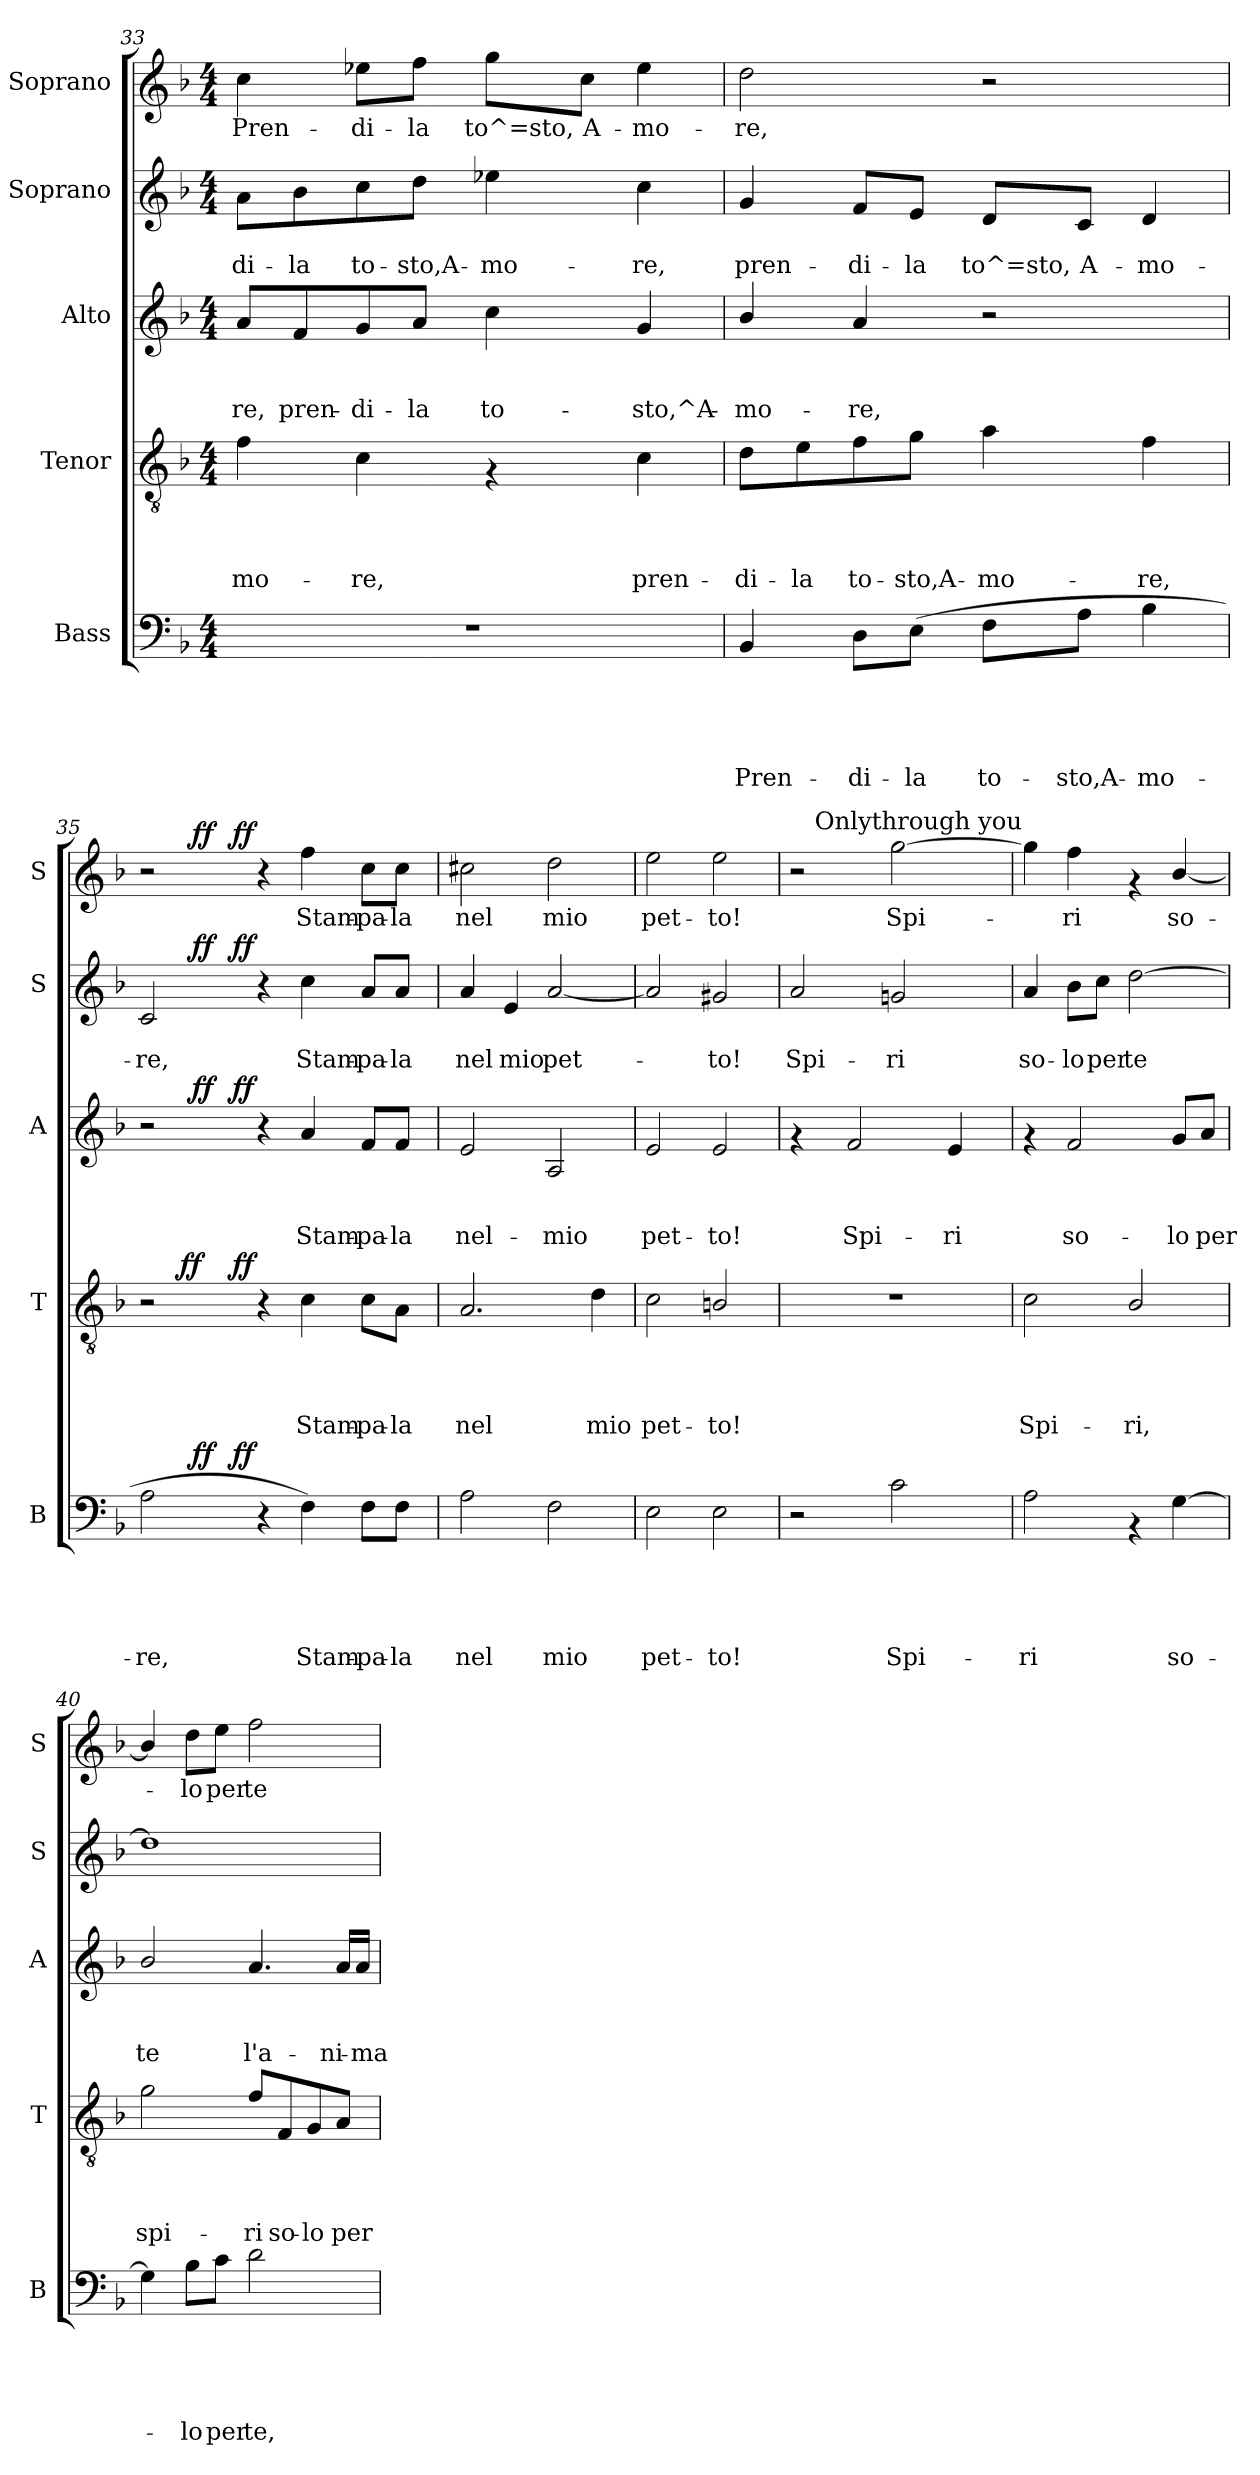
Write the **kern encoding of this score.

**kern	**text	**text	**text	**text	**text	**dynam	**kern	**text	**text	**text	**text	**dynam	**kern	**text	**text	**text	**dynam	**kern	**text	**text	**dynam	**kern	**text	**dynam
*part5	*part5	*part5	*part5	*part5	*part5	*part5	*part4	*part4	*part4	*part4	*part4	*part4	*part3	*part3	*part3	*part3	*part3	*part2	*part2	*part2	*part2	*part1	*part1	*part1
*staff5	*staff5	*staff5	*staff5	*staff5	*staff5	*staff5	*staff4	*staff4	*staff4	*staff4	*staff4	*staff4	*staff3	*staff3	*staff3	*staff3	*staff3	*staff2	*staff2	*staff2	*staff2	*staff1	*staff1	*staff1
*I"Bass	*	*	*	*	*	*	*I"Tenor	*	*	*	*	*	*I"Alto	*	*	*	*	*I"Soprano	*	*	*	*I"Soprano	*	*
*I'B	*	*	*	*	*	*	*I'T	*	*	*	*	*	*I'A	*	*	*	*	*I'S	*	*	*	*I'S	*	*
*clefF4	*	*	*	*	*	*	*clefGv2	*	*	*	*	*	*clefG2	*	*	*	*	*clefG2	*	*	*	*clefG2	*	*
*k[b-]	*	*	*	*	*	*	*k[b-]	*	*	*	*	*	*k[b-]	*	*	*	*	*k[b-]	*	*	*	*k[b-]	*	*
*F:	*	*	*	*	*	*	*F:	*	*	*	*	*	*F:	*	*	*	*	*F:	*	*	*	*F:	*	*
*M4/4	*	*	*	*	*	*	*M4/4	*	*	*	*	*	*M4/4	*	*	*	*	*M4/4	*	*	*	*M4/4	*	*
=33	=33	=33	=33	=33	=33	=33	=33	=33	=33	=33	=33	=33	=33	=33	=33	=33	=33	=33	=33	=33	=33	=33	=33	=33
!	!	!	!	!	!	!	!	!	!	!	!LO:LY:b	!	!	!	!	!LO:LY:b	!	!	!	!LO:LY:b	!	!	!LO:LY:b	!
1r	.	.	.	.	.	.	4f\	.	.	.	-mo-	.	8a/L	.	.	-re,	.	8a\L	.	-di-	.	4cc\	Pren-	.
!	!	!	!	!	!	!	!	!	!	!	!	!	!	!	!	!LO:LY:b	!	!	!	!LO:LY:b	!	!	!	!
.	.	.	.	.	.	.	.	.	.	.	.	.	8f/	.	.	pren-	.	8b-\	.	-la	.	.	.	.
!	!	!	!	!	!	!	!	!	!	!	!LO:LY:b	!	!	!	!	!LO:LY:b	!	!	!	!LO:LY:b	!	!	!LO:LY:b	!
.	.	.	.	.	.	.	4c\	.	.	.	-re,	.	8g/	.	.	-di-	.	8cc\	.	to-	.	8ee-X\L	-di-	.
!	!	!	!	!	!	!	!	!	!	!	!	!	!	!	!	!LO:LY:b	!	!	!	!LO:LY:b	!	!	!LO:LY:b	!
.	.	.	.	.	.	.	.	.	.	.	.	.	8a/J	.	.	-la	.	8dd\J	.	-sto,A-	.	8ff\J	-la	.
!	!	!	!	!	!	!	!	!	!	!	!	!	!	!	!	!LO:LY:b	!	!	!	!LO:LY:b	!	!	!LO:LY:b	!
.	.	.	.	.	.	.	4rF	.	.	.	.	.	4cc\	.	.	to-	.	4ee-X\	.	-mo-	.	8gg\L	to^=sto,	.
!	!	!	!	!	!	!	!	!	!	!	!	!	!	!	!	!	!	!	!	!	!	!	!LO:LY:b	!
.	.	.	.	.	.	.	.	.	.	.	.	.	.	.	.	.	.	.	.	.	.	8cc\J	A-	.
!	!	!	!	!	!	!	!	!	!	!	!LO:LY:b	!	!	!	!	!LO:LY:b	!	!	!	!LO:LY:b	!	!	!LO:LY:b	!
.	.	.	.	.	.	.	4c\	.	.	.	pren-	.	4g/	.	.	-sto,^A-	.	4cc\	.	-re,	.	4ee-\	-mo-	.
=34	=34	=34	=34	=34	=34	=34	=34	=34	=34	=34	=34	=34	=34	=34	=34	=34	=34	=34	=34	=34	=34	=34	=34	=34
!	!	!	!	!	!LO:LY:b	!	!	!	!	!	!LO:LY:b	!	!	!	!	!LO:LY:b	!	!	!	!LO:LY:b	!	!	!LO:LY:b	!
4BB-/	.	.	.	.	Pren-	.	8d\L	.	.	.	-di-	.	4b-/	.	.	-mo-	.	4g/	.	pren-	.	2dd\	-re,	.
!	!	!	!	!	!	!	!	!	!	!	!LO:LY:b	!	!	!	!	!	!	!	!	!	!	!	!	!
.	.	.	.	.	.	.	8e\	.	.	.	-la	.	.	.	.	.	.	.	.	.	.	.	.	.
!	!	!	!	!	!LO:LY:b	!	!	!	!	!	!LO:LY:b	!	!	!	!	!LO:LY:b	!	!	!	!LO:LY:b	!	!	!	!
8D\L	.	.	.	.	-di-	.	8f\	.	.	.	to-	.	4a/	.	.	-re,	.	8f/L	.	-di-	.	.	.	.
!	!	!	!	!	!LO:LY:b	!	!	!	!	!	!LO:LY:b	!	!	!	!	!	!	!	!	!LO:LY:b	!	!	!	!
(>8E\J	.	.	.	.	-la	.	8g\J	.	.	.	-sto,A-	.	.	.	.	.	.	8e/J	.	-la	.	.	.	.
!	!	!	!	!	!LO:LY:b	!	!	!	!	!	!LO:LY:b	!	!	!	!	!	!	!	!	!LO:LY:b	!	!	!	!
8F\L	.	.	.	.	to-	.	4a\	.	.	.	-mo-	.	2r	.	.	.	.	8d/L	.	to^=sto,	.	2r	.	.
!	!	!	!	!	!LO:LY:b	!	!	!	!	!	!	!	!	!	!	!	!	!	!	!LO:LY:b	!	!	!	!
8A\J	.	.	.	.	-sto,A-	.	.	.	.	.	.	.	.	.	.	.	.	8c/J	.	A-	.	.	.	.
!	!	!	!	!	!LO:LY:b	!	!	!	!	!	!LO:LY:b	!	!	!	!	!	!	!	!	!LO:LY:b	!	!	!	!
4B-\	.	.	.	.	-mo-	.	4f\	.	.	.	-re,	.	.	.	.	.	.	4d/	.	-mo-	.	.	.	.
!!LO:PB:g=z
=35	=35	=35	=35	=35	=35	=35	=35	=35	=35	=35	=35	=35	=35	=35	=35	=35	=35	=35	=35	=35	=35	=35	=35	=35
!	!	!	!	!	!	!	!	!	!	!	!	!	!	!	!	!	!	!	!	!	!	!LO:TX:a:t=andstampheron mybreast!	!	!
!	!	!	!	!	!LO:LY:b	!	!	!	!	!	!	!	!	!	!	!	!	!	!	!LO:LY:b	!	!	!	!
*^	*	*	*	*	*	*	*^	*	*	*	*	*	*^	*	*	*	*	*^	*	*	*	*^	*	*
*	*^	*	*	*	*	*	*	*	*^	*	*	*	*	*	*	*^	*	*	*	*	*	*^	*	*	*	*	*^	*	*
2A\	4ryy	4ryy	.	.	.	.	-re,	.	2r	8..ryy	4ryy	.	.	.	.	.	2r	4ryy	4ryy	.	.	.	.	2c/	4ryy	4ryy	.	-re,	.	2r	4ryy	4ryy	.	.
!	!	!	!	!	!	!	!	!	!	!	!	!	!	!	!	!LO:DY:a	!	!	!	!	!	!	!	!	!	!	!	!	!	!	!	!	!	!
.	.	.	.	.	.	.	.	.	.	1ryy	.	.	.	.	.	ff	.	.	.	.	.	.	.	.	.	.	.	.	.	.	.	.	.	.
!	!	!	!	!	!	!	!	!LO:DY:a	!	!	!	!	!	!	!	!	!	!	!	!	!	!	!LO:DY:a	!	!	!	!	!	!LO:DY:a	!	!	!	!	!LO:DY:a
.	1ryy	8ryy	.	.	.	.	.	ff	.	.	8ryy	.	.	.	.	.	.	1ryy	8ryy	.	.	.	ff	.	1ryy	8ryy	.	.	ff	.	1ryy	8ryy	.	ff
.	.	32ryy	.	.	.	.	.	.	.	.	32ryy	.	.	.	.	.	.	.	32ryy	.	.	.	.	.	.	32ryy	.	.	.	.	.	32ryy	.	.
!	!	!	!	!	!	!	!	!LO:DY:a	!	!	!	!	!	!	!	!LO:DY:a	!	!	!	!	!	!	!LO:DY:a	!	!	!	!	!	!LO:DY:a	!	!	!	!	!LO:DY:a
.	.	2ryy	.	.	.	.	.	ff	.	.	2ryy	.	.	.	.	ff	.	.	2ryy	.	.	.	ff	.	.	2ryy	.	.	ff	.	.	2ryy	.	ff
4rC	.	.	.	.	.	.	.	.	4rA	.	.	.	.	.	.	.	4ra	.	.	.	.	.	.	4ra	.	.	.	.	.	4ra	.	.	.	.
!	!	!	!	!	!	!	!LO:LY:b	!	!	!	!	!	!	!	!LO:LY:b	!	!	!	!	!	!	!LO:LY:b	!	!	!	!	!	!LO:LY:b	!	!	!	!	!LO:LY:b	!
4F>\)	.	.	.	.	.	.	Stam-	.	4c>\	.	.	.	.	.	Stam-	.	4a>/	.	.	.	.	Stam-	.	4cc>\	.	.	.	Stam-	.	4ff>\	.	.	Stam-	.
.	.	4ryy	.	.	.	.	.	.	.	.	4ryy	.	.	.	.	.	.	.	4ryy	.	.	.	.	.	.	4ryy	.	.	.	.	.	4ryy	.	.
!	!	!	!	!	!	!	!LO:LY:b	!	!	!	!	!	!	!	!LO:LY:b	!	!	!	!	!	!	!LO:LY:b	!	!	!	!	!	!LO:LY:b	!	!	!	!	!LO:LY:b	!
8F\L	.	.	.	.	.	.	-pa-	.	8c\L	.	.	.	.	.	-pa-	.	8f/L	.	.	.	.	-pa-	.	8a/L	.	.	.	-pa-	.	8cc\L	.	.	-pa-	.
!	!	!	!	!	!	!	!LO:LY:b	!	!	!	!	!	!	!	!LO:LY:b	!	!	!	!	!	!	!LO:LY:b	!	!	!	!	!	!LO:LY:b	!	!	!	!	!LO:LY:b	!
8F\J	.	.	.	.	.	.	-la	.	8A\J	.	.	.	.	.	-la	.	8f/J	.	.	.	.	-la	.	8a/J	.	.	.	-la	.	8cc\J	.	.	-la	.
.	.	16.ryy	.	.	.	.	.	.	.	.	16.ryy	.	.	.	.	.	.	.	16.ryy	.	.	.	.	.	.	16.ryy	.	.	.	.	.	16.ryy	.	.
.	.	.	.	.	.	.	.	.	.	32ryy	.	.	.	.	.	.	.	.	.	.	.	.	.	.	.	.	.	.	.	.	.	.	.	.
=36	=36	=36	=36	=36	=36	=36	=36	=36	=36	=36	=36	=36	=36	=36	=36	=36	=36	=36	=36	=36	=36	=36	=36	=36	=36	=36	=36	=36	=36	=36	=36	=36	=36	=36
!	!	!	!	!	!	!	!LO:LY:b	!	!	!	!	!	!	!	!LO:LY:b	!	!	!	!	!	!	!LO:LY:b	!	!	!	!	!	!LO:LY:b	!	!	!	!	!LO:LY:b	!
*v	*v	*v	*	*	*	*	*	*	*	*	*	*	*	*	*	*	*v	*v	*v	*	*	*	*	*v	*v	*v	*	*	*	*v	*v	*v	*	*
*	*	*	*	*	*	*	*v	*v	*v	*	*	*	*	*	*	*	*	*	*	*	*	*	*	*	*	*
2A\	.	.	.	.	nel	.	2.A/	.	.	.	nel	.	2e/	.	.	nel-	.	4a/	.	nel	.	2cc#X\	nel	.
!	!	!	!	!	!	!	!	!	!	!	!	!	!	!	!	!	!	!	!	!LO:LY:b	!	!	!	!
.	.	.	.	.	.	.	.	.	.	.	.	.	.	.	.	.	.	4e/	.	mio	.	.	.	.
!	!	!	!	!	!LO:LY:b	!	!	!	!	!	!	!	!	!	!	!LO:LY:b	!	!	!	!LO:LY:b	!	!	!LO:LY:b	!
2F\	.	.	.	.	mio	.	.	.	.	.	.	.	2A/	.	.	-mio	.	[<2a/	.	pet-	.	2dd\	mio	.
!	!	!	!	!	!	!	!	!	!	!	!LO:LY:b	!	!	!	!	!	!	!	!	!	!	!	!	!
.	.	.	.	.	.	.	4d\	.	.	.	mio	.	.	.	.	.	.	.	.	.	.	.	.	.
=37	=37	=37	=37	=37	=37	=37	=37	=37	=37	=37	=37	=37	=37	=37	=37	=37	=37	=37	=37	=37	=37	=37	=37	=37
!	!	!	!	!	!LO:LY:b	!	!	!	!	!	!LO:LY:b	!	!	!	!	!LO:LY:b	!	!	!	!	!	!	!LO:LY:b	!
2E\	.	.	.	.	pet-	.	2c\	.	.	.	pet-	.	2e/	.	.	pet-	.	2a/]	.	.	.	2ee\	pet-	.
!	!	!	!	!	!LO:LY:b	!	!	!	!	!	!LO:LY:b	!	!	!	!	!LO:LY:b	!	!	!	!LO:LY:b	!	!	!LO:LY:b	!
2E\	.	.	.	.	-to!	.	2Bn/	.	.	.	-to!	.	2e/	.	.	-to!	.	2g#X/	.	-to!	.	2ee\	-to!	.
=38	=38	=38	=38	=38	=38	=38	=38	=38	=38	=38	=38	=38	=38	=38	=38	=38	=38	=38	=38	=38	=38	=38	=38	=38
!	!	!	!	!	!	!	!	!	!	!	!	!	!	!	!	!	!	!	!	!LO:LY:b	!	!	!	!
*	*	*	*	*	*	*	*	*	*	*	*	*	*	*	*	*	*	*	*	*	*	*^	*	*
2r	.	.	.	.	.	.	1r	.	.	.	.	.	4rf	.	.	.	.	2a/	.	Spi-	.	2r	16.ryy	.	.
!	!	!	!	!	!	!	!	!	!	!	!	!	!	!	!	!	!	!	!	!	!	!	!LO:TX:a:t=Onlythrough you	!	!
.	.	.	.	.	.	.	.	.	.	.	.	.	.	.	.	.	.	.	.	.	.	.	2ryy	.	.
!	!	!	!	!	!	!	!	!	!	!	!	!	!	!	!	!LO:LY:b	!	!	!	!	!	!	!	!	!
.	.	.	.	.	.	.	.	.	.	.	.	.	2f/	.	.	Spi-	.	.	.	.	.	.	.	.	.
!	!	!	!	!	!LO:LY:b	!	!	!	!	!	!	!	!	!	!	!	!	!	!	!LO:LY:b	!	!	!	!LO:LY:b	!
2c\	.	.	.	.	Spi-	.	.	.	.	.	.	.	.	.	.	.	.	2gn/	.	-ri	.	[>2gg\	.	Spi-	.
.	.	.	.	.	.	.	.	.	.	.	.	.	.	.	.	.	.	.	.	.	.	.	4ryy	.	.
!	!	!	!	!	!	!	!	!	!	!	!	!	!	!	!	!LO:LY:b	!	!	!	!	!	!	!	!	!
.	.	.	.	.	.	.	.	.	.	.	.	.	4e/	.	.	-ri	.	.	.	.	.	.	.	.	.
.	.	.	.	.	.	.	.	.	.	.	.	.	.	.	.	.	.	.	.	.	.	.	8ryy	.	.
.	.	.	.	.	.	.	.	.	.	.	.	.	.	.	.	.	.	.	.	.	.	.	32ryy	.	.
=39	=39	=39	=39	=39	=39	=39	=39	=39	=39	=39	=39	=39	=39	=39	=39	=39	=39	=39	=39	=39	=39	=39	=39	=39	=39
!	!	!	!	!	!LO:LY:b	!	!	!	!	!	!LO:LY:b	!	!	!	!	!	!	!	!	!LO:LY:b	!	!	!	!	!
*	*	*	*	*	*	*	*	*	*	*	*	*	*	*	*	*	*	*	*	*	*	*v	*v	*	*
2A\	.	.	.	.	-ri	.	2c\	.	.	.	Spi-	.	4rf	.	.	.	.	4a/	.	so-	.	4gg\]	.	.
!	!	!	!	!	!	!	!	!	!	!	!	!	!	!	!	!LO:LY:b	!	!	!	!LO:LY:b	!	!	!LO:LY:b	!
.	.	.	.	.	.	.	.	.	.	.	.	.	2f/	.	.	so-	.	8b-\L	.	-lo	.	4ff\	-ri	.
!	!	!	!	!	!	!	!	!	!	!	!	!	!	!	!	!	!	!	!	!LO:LY:b	!	!	!	!
.	.	.	.	.	.	.	.	.	.	.	.	.	.	.	.	.	.	8cc\J	.	per	.	.	.	.
!	!	!	!	!	!	!	!	!	!	!	!LO:LY:b	!	!	!	!	!	!	!	!	!LO:LY:b	!	!	!	!
4rAA	.	.	.	.	.	.	2B-/	.	.	.	-ri,	.	.	.	.	.	.	[>2dd\	.	te	.	4rf	.	.
!	!	!	!	!	!LO:LY:b	!	!	!	!	!	!	!	!	!	!	!LO:LY:b	!	!	!	!	!	!	!LO:LY:b	!
[>4G\	.	.	.	.	so-	.	.	.	.	.	.	.	8g/L	.	.	-lo	.	.	.	.	.	[<4b-/	so-	.
!	!	!	!	!	!	!	!	!	!	!	!	!	!	!	!	!LO:LY:b	!	!	!	!	!	!	!	!
.	.	.	.	.	.	.	.	.	.	.	.	.	8a/J	.	.	per	.	.	.	.	.	.	.	.
=40	=40	=40	=40	=40	=40	=40	=40	=40	=40	=40	=40	=40	=40	=40	=40	=40	=40	=40	=40	=40	=40	=40	=40	=40
!	!	!	!	!	!	!	!	!	!	!	!LO:LY:b	!	!	!	!	!LO:LY:b	!	!	!	!	!	!	!	!
4G\]	.	.	.	.	.	.	2g\	.	.	.	spi-	.	2b-/	.	.	te	.	1dd]	.	.	.	4b-/]	.	.
!	!	!	!	!	!LO:LY:b	!	!	!	!	!	!	!	!	!	!	!	!	!	!	!	!	!	!LO:LY:b	!
8B-\L	.	.	.	.	-lo	.	.	.	.	.	.	.	.	.	.	.	.	.	.	.	.	8dd\L	-lo	.
!	!	!	!	!	!LO:LY:b	!	!	!	!	!	!	!	!	!	!	!	!	!	!	!	!	!	!LO:LY:b	!
8c\J	.	.	.	.	per	.	.	.	.	.	.	.	.	.	.	.	.	.	.	.	.	8ee\J	per	.
!	!	!	!	!	!LO:LY:b	!	!	!	!	!	!LO:LY:b	!	!	!	!	!LO:LY:b	!	!	!	!	!	!	!LO:LY:b	!
2d\	.	.	.	.	te,	.	8f/L	.	.	.	-ri	.	4.a/	.	.	l'a-	.	.	.	.	.	2ff\	te	.
!	!	!	!	!	!	!	!	!	!	!	!LO:LY:b	!	!	!	!	!	!	!	!	!	!	!	!	!
.	.	.	.	.	.	.	8F/	.	.	.	so-	.	.	.	.	.	.	.	.	.	.	.	.	.
!	!	!	!	!	!	!	!	!	!	!	!LO:LY:b	!	!	!	!	!	!	!	!	!	!	!	!	!
.	.	.	.	.	.	.	8G/	.	.	.	-lo	.	.	.	.	.	.	.	.	.	.	.	.	.
!	!	!	!	!	!	!	!	!	!	!	!LO:LY:b	!	!	!	!	!LO:LY:b	!	!	!	!	!	!	!	!
.	.	.	.	.	.	.	8A/J	.	.	.	per	.	16a/LL	.	.	-ni-	.	.	.	.	.	.	.	.
!	!	!	!	!	!	!	!	!	!	!	!	!	!	!	!	!LO:LY:b	!	!	!	!	!	!	!	!
.	.	.	.	.	.	.	.	.	.	.	.	.	16a/JJ	.	.	-ma	.	.	.	.	.	.	.	.
=	=	=	=	=	=	=	=	=	=	=	=	=	=	=	=	=	=	=	=	=	=	=	=	=
*-	*-	*-	*-	*-	*-	*-	*-	*-	*-	*-	*-	*-	*-	*-	*-	*-	*-	*-	*-	*-	*-	*-	*-	*-
